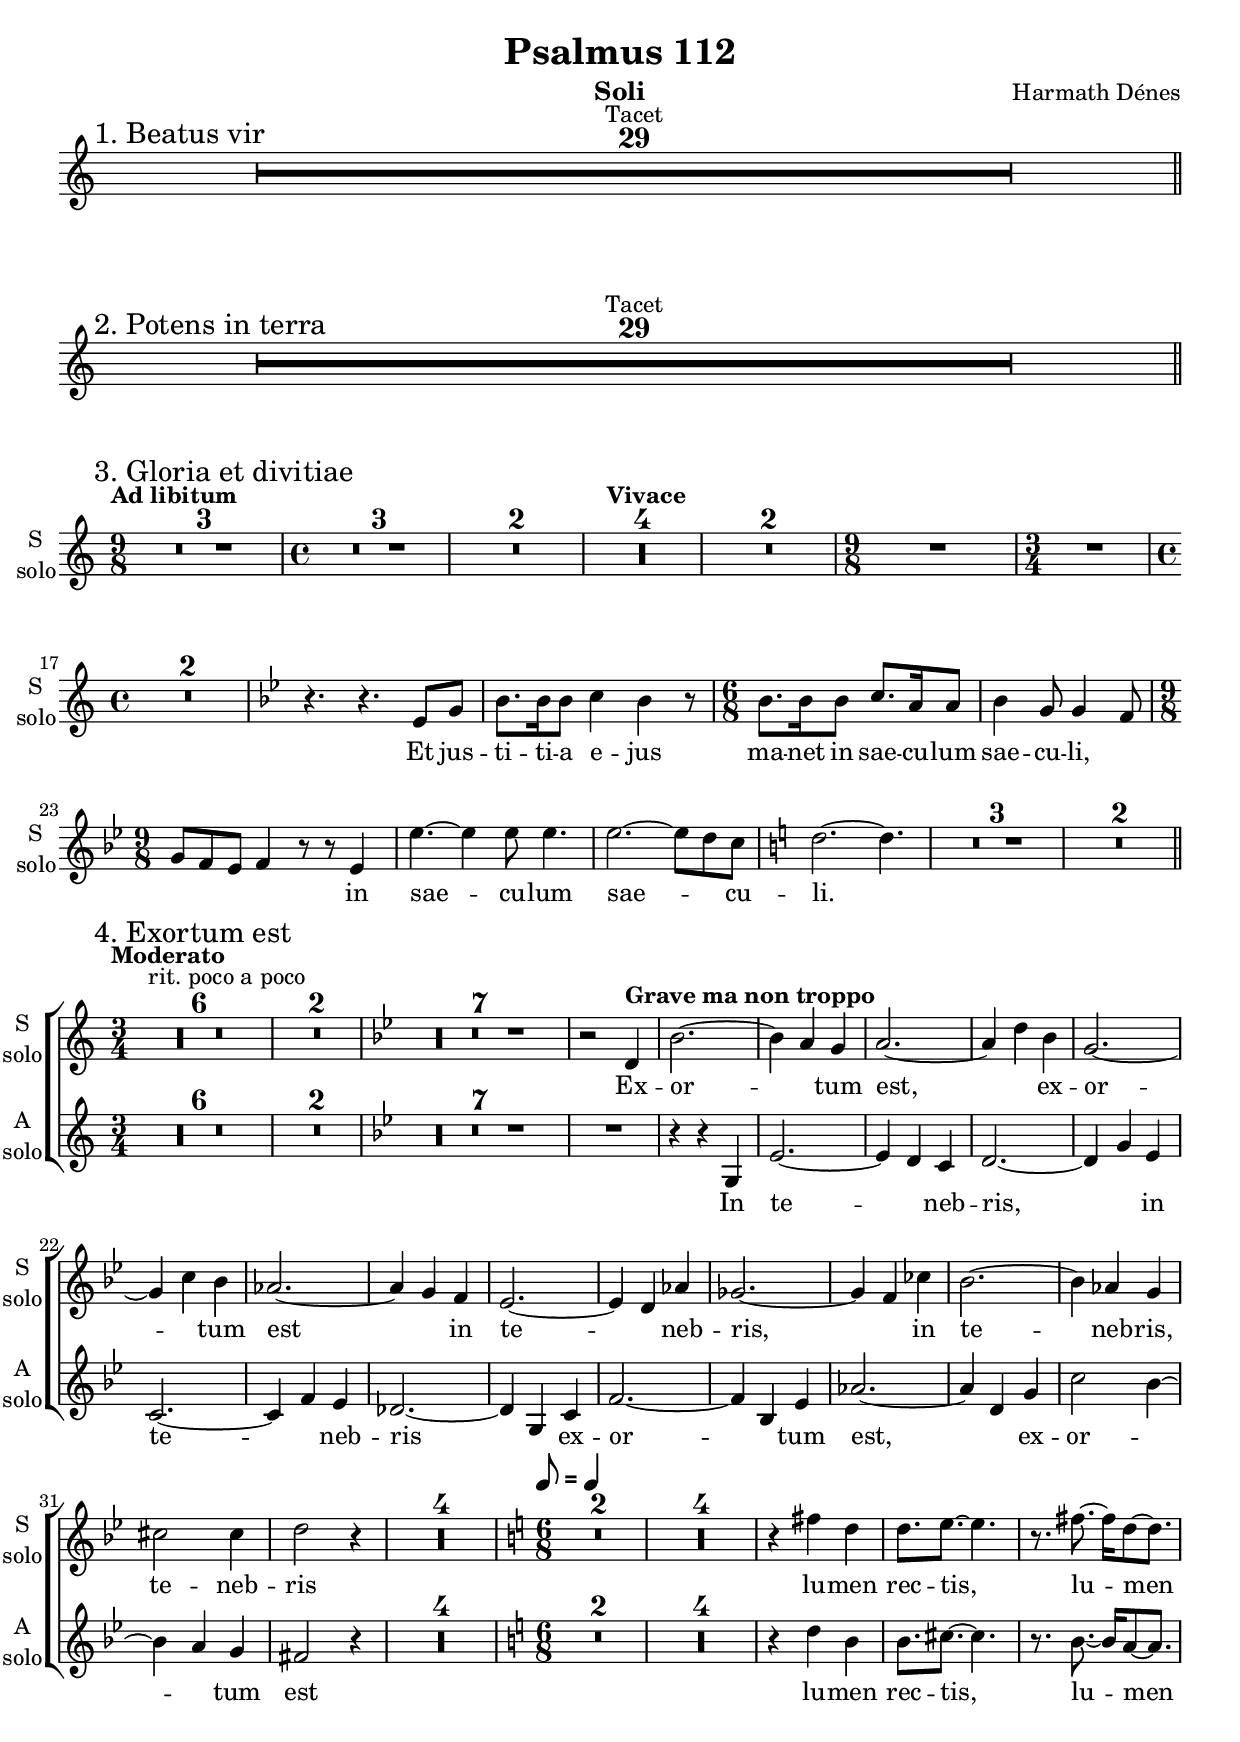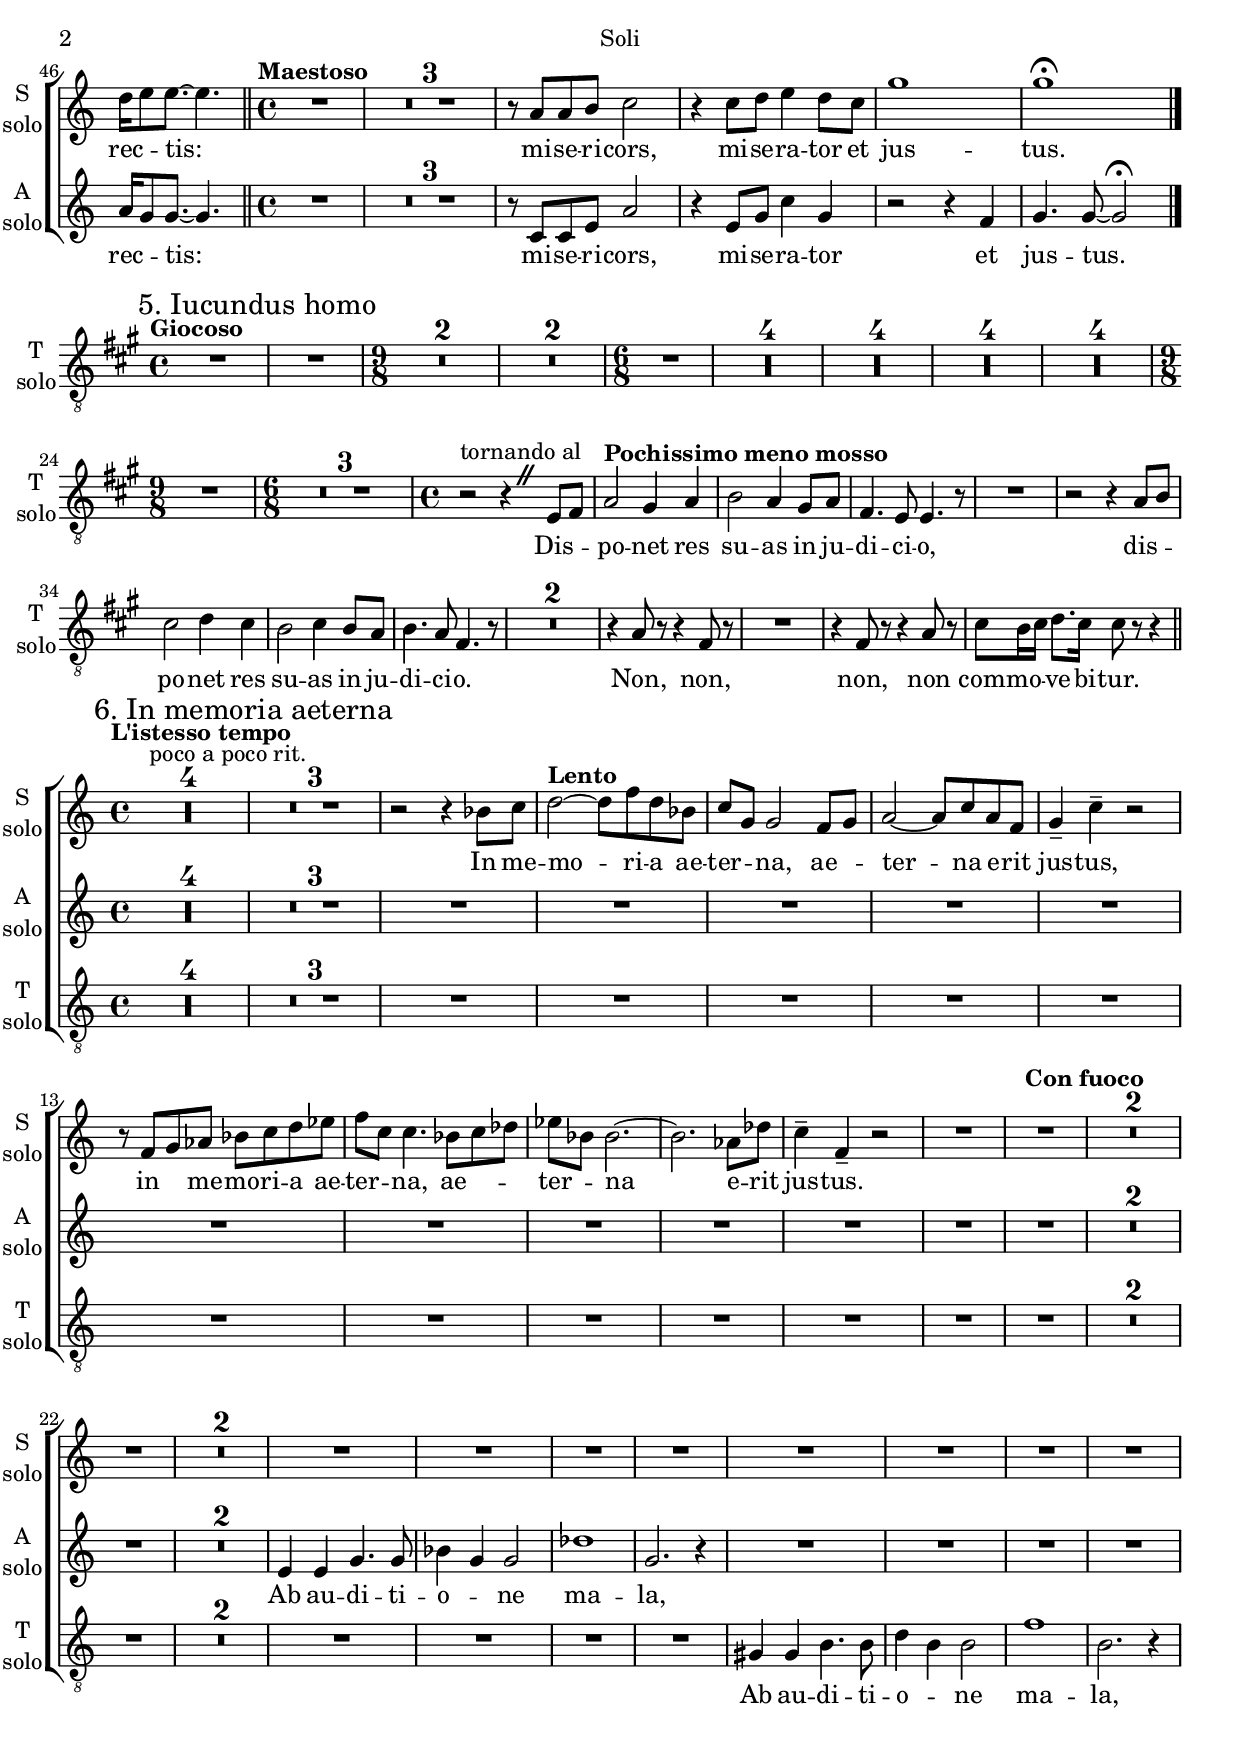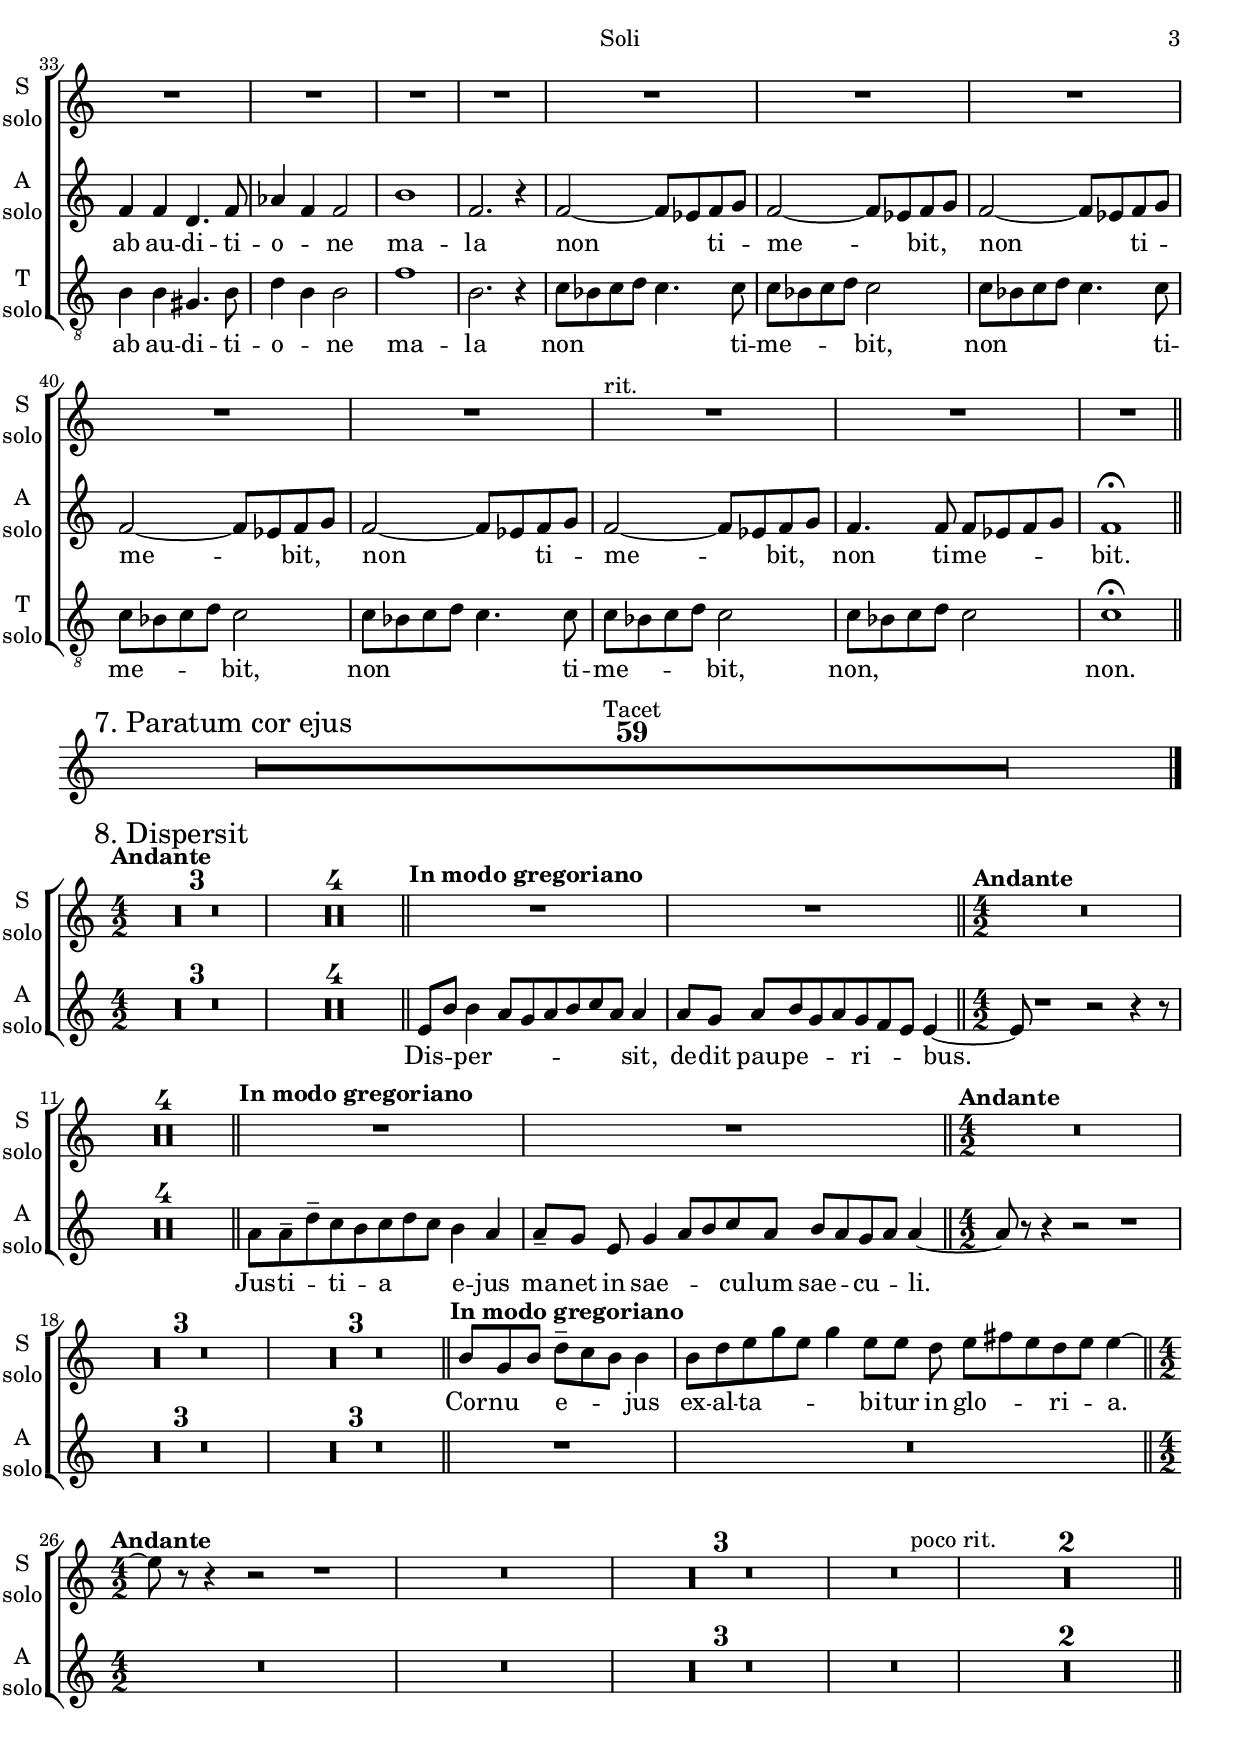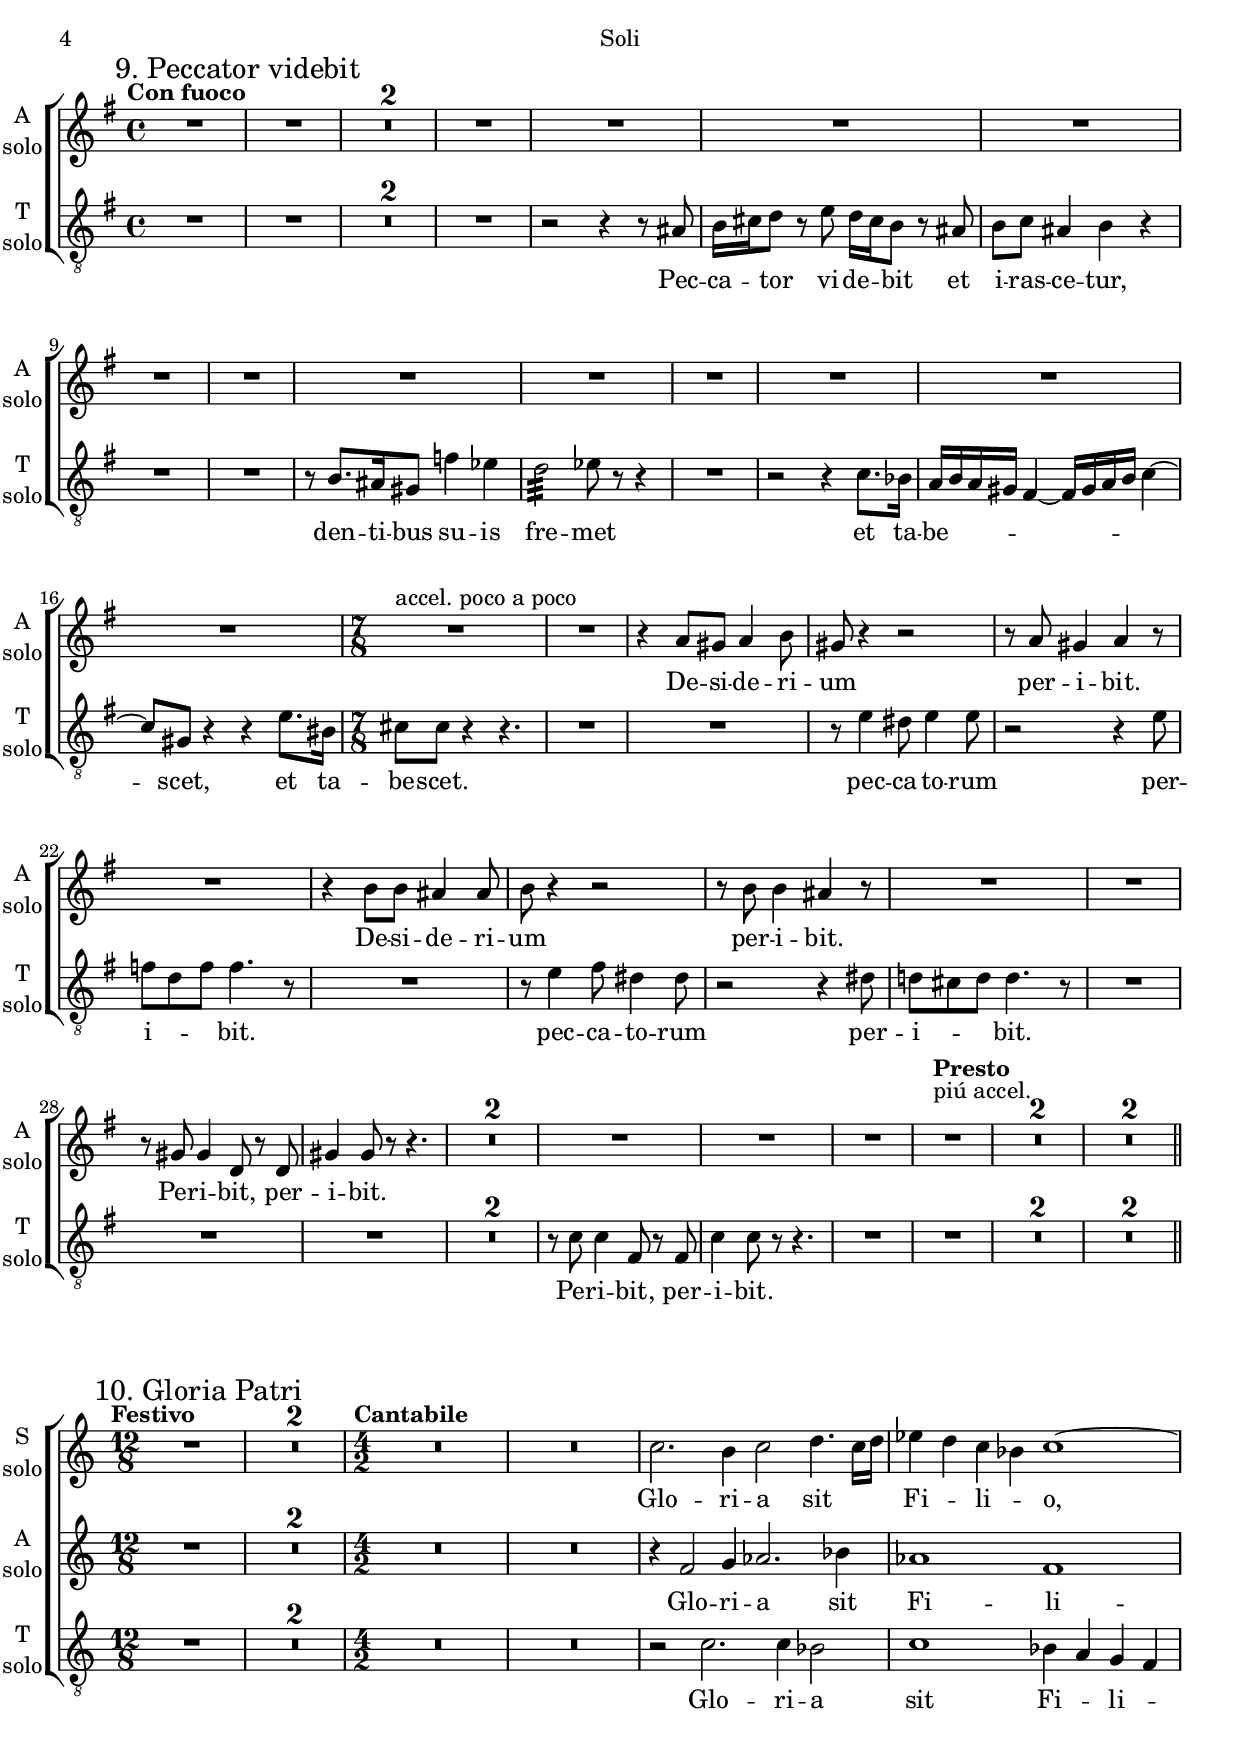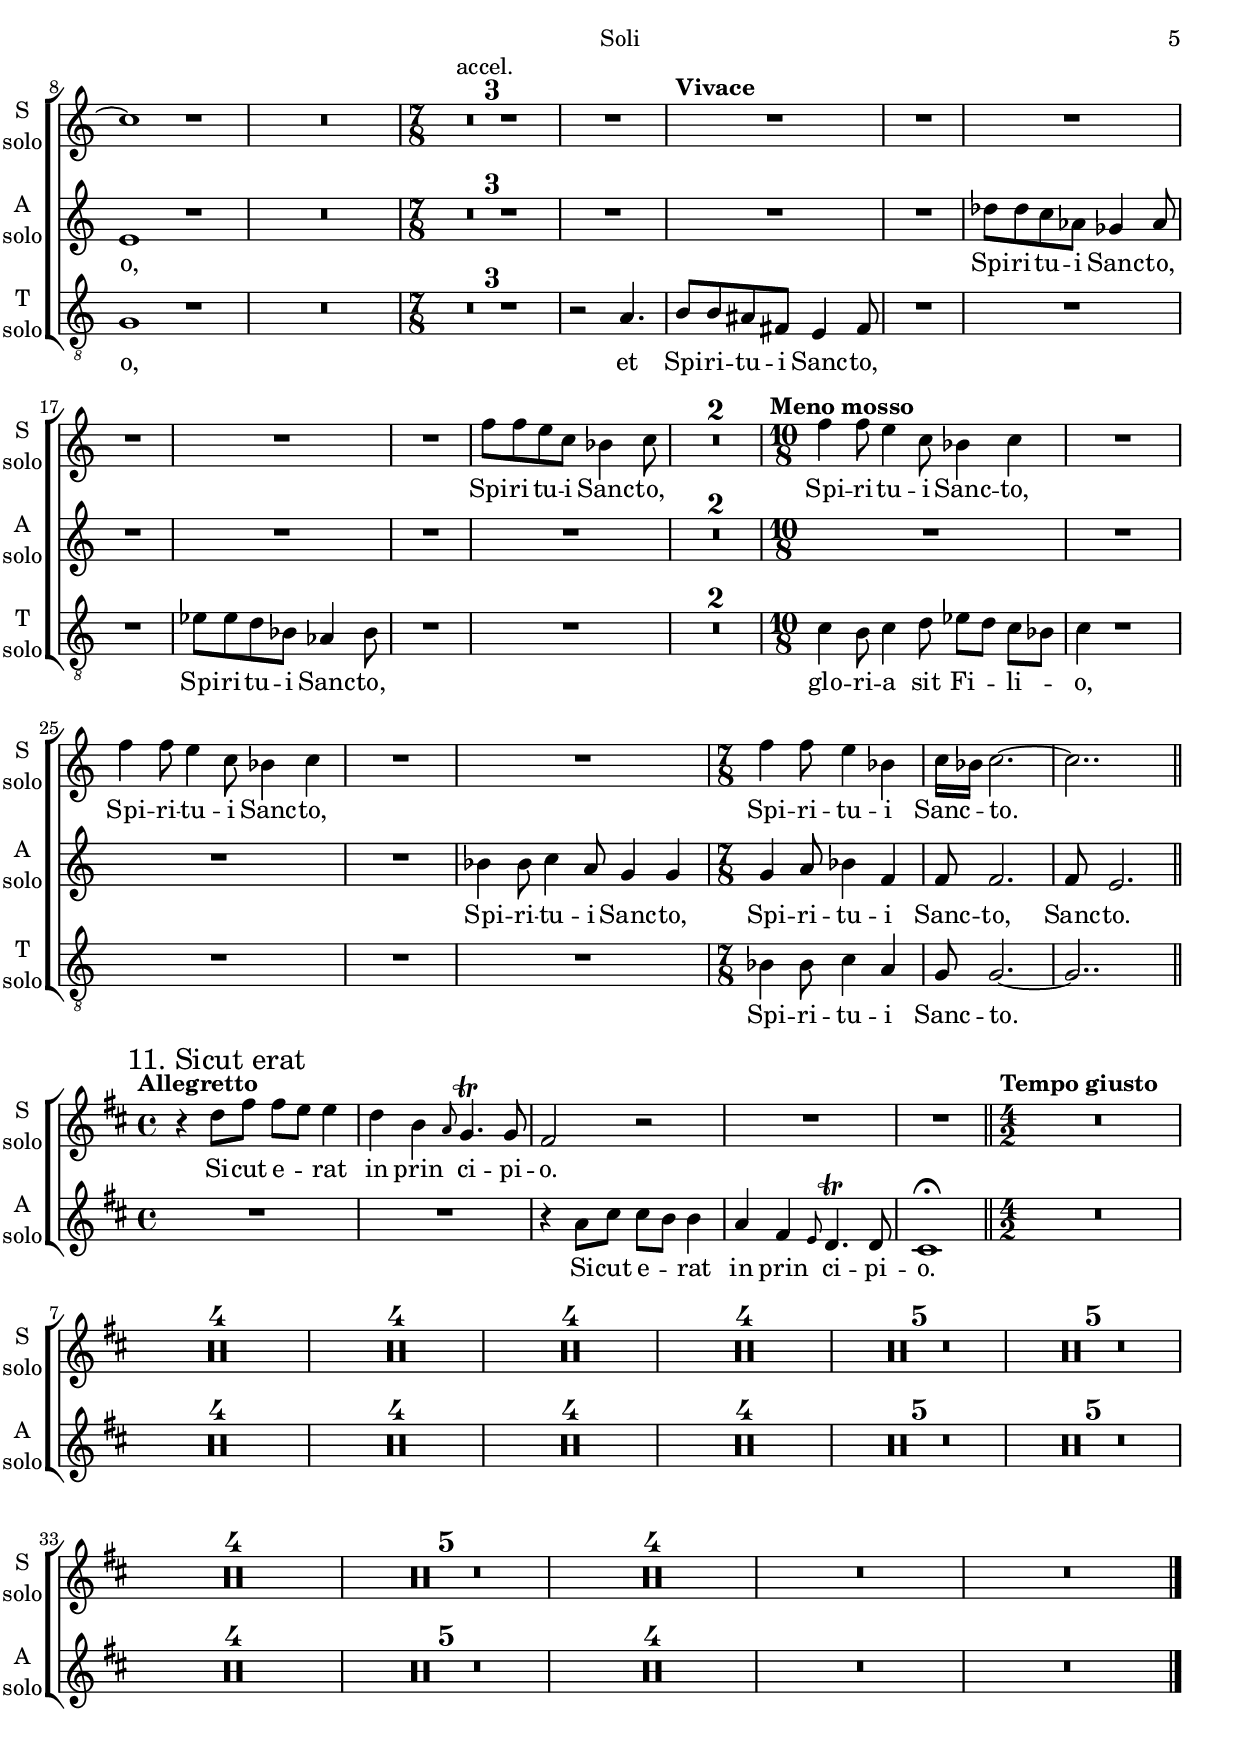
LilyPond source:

\include "Common.ily"

\header {
	instrument = "Soli"
}

\score {
	\new Staff <<
		\AHeader
		\ATacet
	>>
}
\score {
	\new Staff <<
		\BHeader
		\BTacet
	>>
}
\score {
	\new Staff <<
            \set Staff.instrumentName = \markup { \center-column { \line {"S"} \line {"solo"} } }
            \set Staff.shortInstrumentName = \markup { \center-column { \line {"S"} \line {"solo"} } }
            \context Staff << 
            	\removeWithTag #'score \CGlobal
                \context Voice = "CSopranoSolo" { \CSopranoSolo }
                \new Lyrics \lyricsto "CSopranoSolo" \CSopranoSoloLyricsOne
                >>
            >>
}
\score {
	\new ChoirStaff <<
            \new Staff <<
                \set Staff.instrumentName = \markup { \center-column { \line {"S"} \line {"solo"} } }
                \set Staff.shortInstrumentName = \markup { \center-column { \line {"S"} \line {"solo"} } }
                \context Staff << 
                	\removeWithTag #'score \DGlobal
                    \context Voice = "DSopranoSolo" { \DSopranoSolo }
                    \new Lyrics \lyricsto "DSopranoSolo" \DSopranoSoloLyricsOne
                    >>
                >>
            \new Staff <<
                \set Staff.instrumentName = \markup { \center-column { \line {"A"} \line {"solo"} } }
                \set Staff.shortInstrumentName = \markup { \center-column { \line {"A"} \line {"solo"} } }
                \context Staff << 
                    \context Voice = "DAltoSolo" { \DAltoSolo }
                    \new Lyrics \lyricsto "DAltoSolo" \DAltoSoloLyricsOne
                    >>
                >>
            
            >>
}
\score {
        \new Staff <<
            \set Staff.instrumentName = \markup { \center-column { \line {"T"} \line {"solo"} } }
            \set Staff.shortInstrumentName = \markup { \center-column { \line {"T"} \line {"solo"} } }
            \context Staff << 
            	\removeWithTag #'score \EGlobal
                \context Voice = "ETenoreSolo" { \EETenoreSolo }
                \new Lyrics \lyricsto "ETenoreSolo" \EETenoreSoloLyricsOne
                >>
            >>
}
\score {
	\new ChoirStaff <<
            \new Staff <<
                \set Staff.instrumentName = \markup { \center-column { \line {"S"} \line {"solo"} } }
                \set Staff.shortInstrumentName = \markup { \center-column { \line {"S"} \line {"solo"} } }
                \context Staff <<
                	\removeWithTag #'score \FGlobal 
                    \context Voice = "FSopranoSolo" { \FSopranoSolo }
                    \new Lyrics \lyricsto "FSopranoSolo" \FSopranoSoloLyricsOne
                    >>
                >>
            \new Staff <<
                \set Staff.instrumentName = \markup { \center-column { \line {"A"} \line {"solo"} } }
                \set Staff.shortInstrumentName = \markup { \center-column { \line {"A"} \line {"solo"} } }
                \context Staff << 
                    \context Voice = "FAltoSolo" { \FAltoSolo }
                    \new Lyrics \lyricsto "FAltoSolo" \FAltoSoloLyricsOne
                    >>
                >>
            \new Staff <<
                \set Staff.instrumentName = \markup { \center-column { \line {"T"} \line {"solo"} } }
                \set Staff.shortInstrumentName = \markup { \center-column { \line {"T"} \line {"solo"} } }
                \context Staff << 
                    \context Voice = "FTenoreSolo" { \FTenoreSolo }
                    \new Lyrics \lyricsto "FTenoreSolo" \FTenoreSoloLyricsOne
                    >>
                >>
            
            >>
}
\score {
	\new Staff <<
		\GHeader
		\GTacet
	>>
}
\score {
	\new ChoirStaff <<
	            \new Staff <<
	                \set Staff.instrumentName = \markup { \center-column { \line {"S"} \line {"solo"} } }
	                \set Staff.shortInstrumentName = \markup { \center-column { \line {"S"} \line {"solo"} } }
	                \context Staff << 
	                	\removeWithTag #'score \HGlobal
	                    \context Voice = "HSopranoSolo" { \HSopranoSolo }
	                    \new Lyrics \lyricsto "HSopranoSolo" \HSopranoSoloLyricsOne
	                    >>
	                >>
	            \new Staff <<
	                \set Staff.instrumentName = \markup { \center-column { \line {"A"} \line {"solo"} } }
	                \set Staff.shortInstrumentName = \markup { \center-column { \line {"A"} \line {"solo"} } }
	                \context Staff << 
	                    \context Voice = "HAltoSolo" { \HAltoSolo }
	                    \new Lyrics \lyricsto "HAltoSolo" \HAltoSoloLyricsOne
	                    >>
	                >>
	            
	            >>
}
\score {
	\new ChoirStaff <<
            \new Staff <<
                \set Staff.instrumentName = \markup { \center-column { \line {"A"} \line {"solo"} } }
                \set Staff.shortInstrumentName = \markup { \center-column { \line {"A"} \line {"solo"} } }
                \context Staff << 
                	\removeWithTag #'score \IGlobal
                    \context Voice = "IAltoSolo" { \IAltoSolo }
                    \new Lyrics \lyricsto "IAltoSolo" \IAltoSoloLyricsOne
                    >>
                >>
            \new Staff <<
                \set Staff.instrumentName = \markup { \center-column { \line {"T"} \line {"solo"} } }
                \set Staff.shortInstrumentName = \markup { \center-column { \line {"T"} \line {"solo"} } }
                \context Staff << 
                    \context Voice = "ITenoreSolo" { \ITenoreSolo }
                    \new Lyrics \lyricsto "ITenoreSolo" \ITenoreSoloLyricsOne
                    >>
                >>
            
            >>
}
\score {
	\new ChoirStaff <<
            \new Staff <<
                \set Staff.instrumentName = \markup { \center-column { \line {"S"} \line {"solo"} } }
                \set Staff.shortInstrumentName = \markup { \center-column { \line {"S"} \line {"solo"} } }
                \context Staff << 
                	\removeWithTag #'score \JGlobal
                    \context Voice = "JSopranoSolo" { \JSopranoSolo }
                    \new Lyrics \lyricsto "JSopranoSolo" \JSopranoSoloLyricsOne
                    >>
                >>
            \new Staff <<
                \set Staff.instrumentName = \markup { \center-column { \line {"A"} \line {"solo"} } }
                \set Staff.shortInstrumentName = \markup { \center-column { \line {"A"} \line {"solo"} } }
                \context Staff << 
                    \context Voice = "JAltoSolo" { \JAltoSolo }
                    \new Lyrics \lyricsto "JAltoSolo" \JAltoSoloLyricsOne
                    >>
                >>
            \new Staff <<
                \set Staff.instrumentName = \markup { \center-column { \line {"T"} \line {"solo"} } }
                \set Staff.shortInstrumentName = \markup { \center-column { \line {"T"} \line {"solo"} } }
                \context Staff << 
                    \context Voice = "JTenoreSolo" { \JTenoreSolo }
                    \new Lyrics \lyricsto "JTenoreSolo" \JTenoreSoloLyricsOne
                    >>
                >>
            
            >>
}
\score {
	\new ChoirStaff <<
            \new Staff <<
                \set Staff.instrumentName = \markup { \center-column { \line {"S"} \line {"solo"} } }
                \set Staff.shortInstrumentName = \markup { \center-column { \line {"S"} \line {"solo"} } }
                \context Staff << 
                	\removeWithTag #'score \KGlobal
                    \context Voice = "KSopranoSolo" { \KSopranoSolo }
                    \new Lyrics \lyricsto "KSopranoSolo" \KSopranoSoloLyricsOne
                    >>
                >>
            \new Staff <<
                \set Staff.instrumentName = \markup { \center-column { \line {"A"} \line {"solo"} } }
                \set Staff.shortInstrumentName = \markup { \center-column { \line {"A"} \line {"solo"} } }
                \context Staff << 
                    \context Voice = "KAltoSolo" { \KAltoSolo }
                    \new Lyrics \lyricsto "KAltoSolo" \KAltoSoloLyricsOne
                    >>
                >>
            
            >>
}